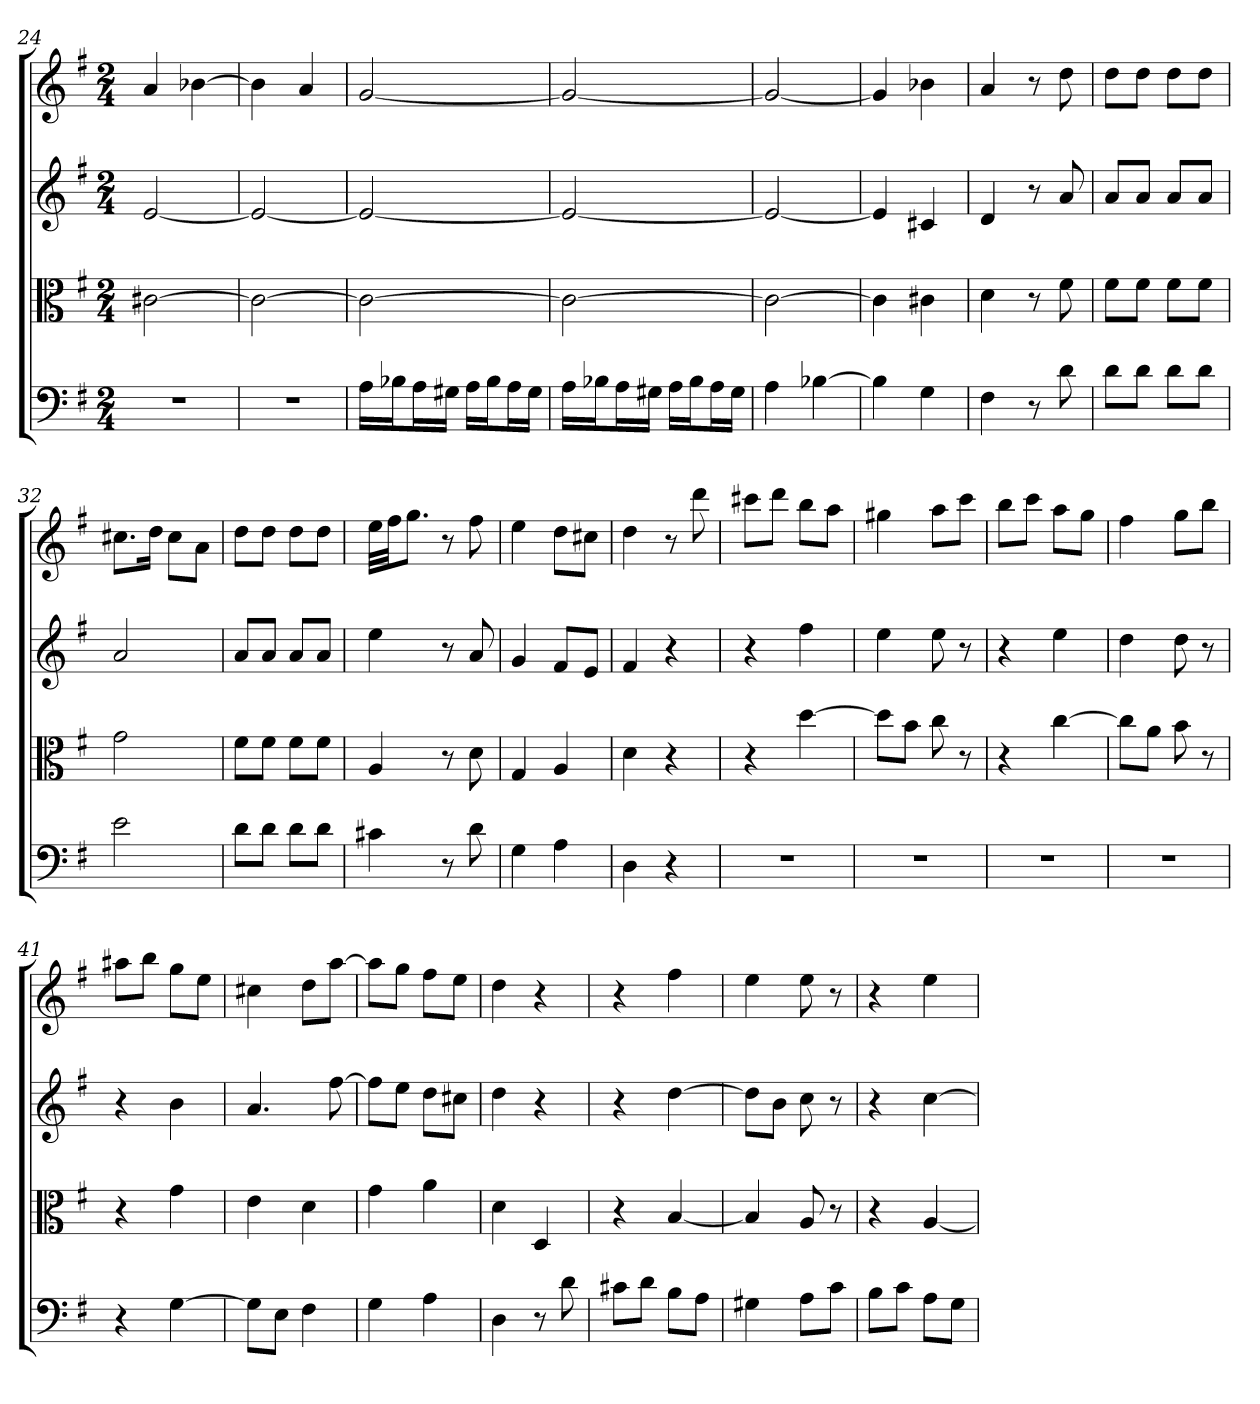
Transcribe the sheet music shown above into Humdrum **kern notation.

**kern	**kern	**kern	**kern
*part4	*part3	*part2	*part1
*staff4	*staff3	*staff2	*staff1
*clefF4	*clefC3	*	*
*k[f#]	*k[f#]	*k[f#]	*k[f#]
*G:	*G:	*G:	*G:
*M2/4	*M2/4	*M2/4	*M2/4
=24	=24	=24	=24
2r	[2c#X	[2e	4a
.	.	.	[4b-X
=25	=25	=25	=25
2r	2c#_	2e_	4b-]
.	.	.	4a
=26	=26	=26	=26
16A\LL	2c#_	2e_	[2g
16B-X\J	.	.	.
16A\L	.	.	.
16G#X\JJ	.	.	.
16A\LL	.	.	.
16B-\J	.	.	.
16A\L	.	.	.
16G#\JJ	.	.	.
=27	=27	=27	=27
16A\LL	2c#_	2e_	2g_
16B-X\J	.	.	.
16A\L	.	.	.
16G#X\JJ	.	.	.
16A\LL	.	.	.
16B-\J	.	.	.
16A\L	.	.	.
16G#\JJ	.	.	.
=28	=28	=28	=28
4A	2c#_	2e_	2g_
[4B-X	.	.	.
=29	=29	=29	=29
4B-]	4c#]	4e]	4g]
4G	4c#X	4c#X	4b-X
=30	=30	=30	=30
4F#	4d	4d	4a
8r	8r	8r	8r
8d	8f#	8a	8dd
=31	=31	=31	=31
8d\L	8f#\L	8aL	8ddL
8d\J	8f#\J	8aJ	8ddJ
8d\L	8f#\L	8aL	8ddL
8d\J	8f#\J	8aJ	8ddJ
=32	=32	=32	=32
2e	2g	2a	8.cc#XL
.	.	.	16ddJk
.	.	.	8cc#L
.	.	.	8aJ
=33	=33	=33	=33
8d\L	8f#\L	8aL	8ddL
8d\J	8f#\J	8aJ	8ddJ
8d\L	8f#\L	8aL	8ddL
8d\J	8f#\J	8aJ	8ddJ
=34	=34	=34	=34
4c#X	4A	4ee	32eeLLL
.	.	.	32ff#JJ
.	.	.	8.ggJ
8r	8r	8r	8r
8d	8d	8a	8ff#
=35	=35	=35	=35
4G	4G	4g	4ee
4A	4A	8f#L	8ddL
.	.	8eJ	8cc#XJ
=36	=36	=36	=36
4D	4d	4f#	4dd
4r	4r	4r	8r
.	.	.	8ddd
=37	=37	=37	=37
2r	4r	4r	8ccc#XL
.	.	.	8dddJ
.	[4dd	4ff#	8bbL
.	.	.	8aaJ
=38	=38	=38	=38
2r	8dd\L]	4ee	4gg#X
.	8b\J	.	.
.	8cc	8ee	8aaL
.	8r	8r	8cccJ
=39	=39	=39	=39
2r	4r	4r	8bbL
.	.	.	8cccJ
.	[4cc	4ee	8aaL
.	.	.	8ggJ
=40	=40	=40	=40
2r	8cc\L]	4dd	4ff#
.	8a\J	.	.
.	8b	8dd	8ggL
.	8r	8r	8bbJ
=41	=41	=41	=41
4r	4r	4r	8aa#XL
.	.	.	8bbJ
[4G	4g	4b	8ggL
.	.	.	8eeJ
=42	=42	=42	=42
8G\L]	4e	4.a	4cc#X
8E\J	.	.	.
4F#	4d	.	8ddL
.	.	[8ff#	[8aaJ
=43	=43	=43	=43
4G	4g	8ff#L]	8aaL]
.	.	8eeJ	8ggJ
4A	4a	8ddL	8ff#L
.	.	8cc#XJ	8eeJ
=44	=44	=44	=44
4D	4d	4dd	4dd
8r	4D	4r	4r
8d	.	.	.
=45	=45	=45	=45
8c#X\L	4r	4r	4r
8d\J	.	.	.
8B\L	[4B	[4dd	4ff#
8A\J	.	.	.
=46	=46	=46	=46
4G#X	4B]	8ddL]	4ee
.	.	8bJ	.
8A\L	8A	8cc	8ee
8c\J	8r	8r	8r
=47	=47	=47	=47
8B\L	4r	4r	4r
8c\J	.	.	.
8A\L	[4A	[4cc	4ee
8G\J	.	.	.
=	=	=	=
*-	*-	*-	*-
